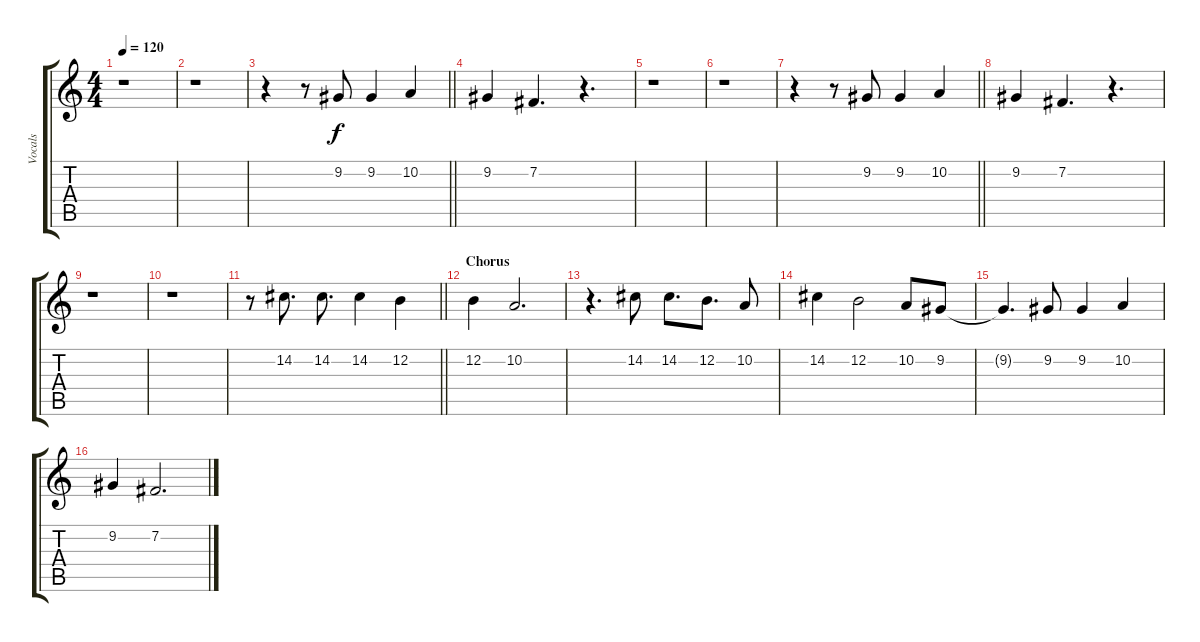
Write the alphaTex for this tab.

\track ("Vocals" "Vocals") {instrument lead1square}
\staff {score tabs}
\tuning (E4 B3 G3 D3 A2 E2) {hide}
\ts (4 4)
\tempo 120
\clef g2
\ks c
r.1{dy f} |
r.1 |
\barLineRight lightlight
r.4 r.8 9.2.8 9.2.4 10.2.4 |
9.2.4 7.2.4{d} r.4{d} |
r.1 |
r.1 |
\barLineRight lightlight
r.4 r.8 9.2.8 9.2.4 10.2.4 |
9.2.4 7.2.4{d} r.4{d} |
r.1 |
r.1 |
\barLineRight lightlight
r.8 14.2.8{d} 14.2.8{d} 14.2.4 12.2.4 |
\section ("" "Chorus")
12.2.4 10.2.2{d} |
r.4{d} 14.2.8 14.2.8{d} 12.2.8{d} 10.2.8 |
14.2.4 12.2.2 10.2.8 9.2.8 |
9.2{t}.4{d} 9.2.8 9.2.4 10.2.4 |
9.2.4 7.2.2{d}
